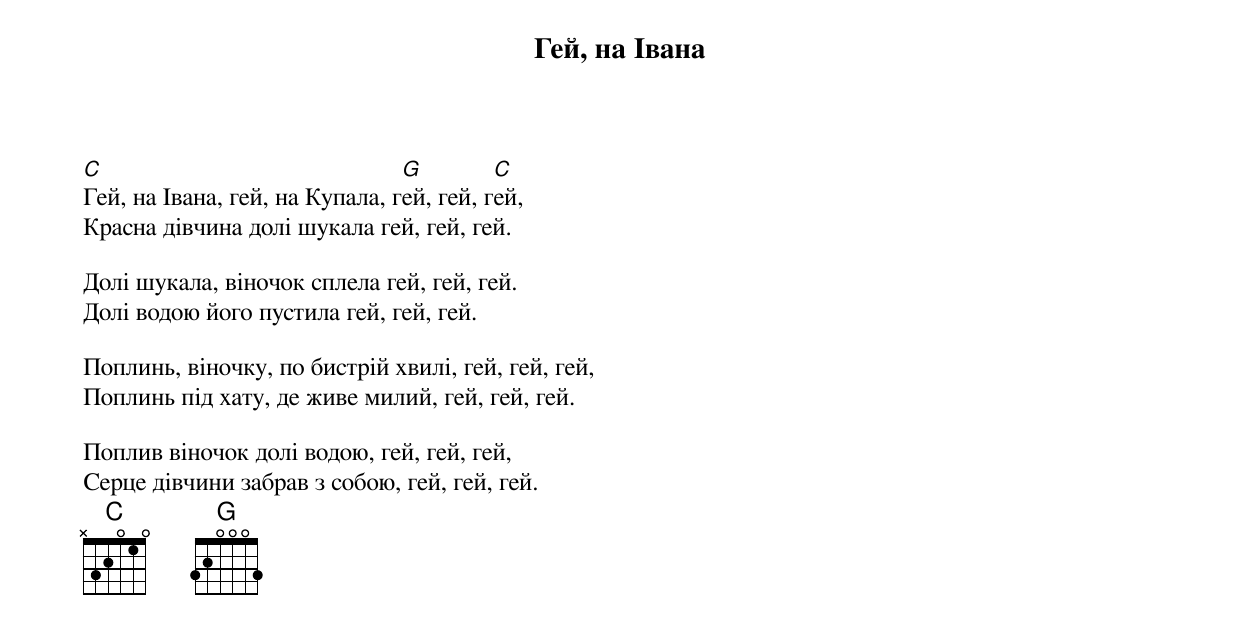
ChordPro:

{title: Гей, на Івана}

[C]Гей, на Івана, гей, на Купала, г[G]ей, гей, г[C]ей,
Красна дівчина долі шукала гей, гей, гей.

Долі шукала, віночок сплела гей, гей, гей.
Долі водою його пустила гей, гей, гей.

Поплинь, віночку, по бистрій хвилі, гей, гей, гей,
Поплинь під хату, де живе милий, гей, гей, гей.

Поплив віночок долі водою, гей, гей, гей,
Серце дівчини забрав з собою, гей, гей, гей.
